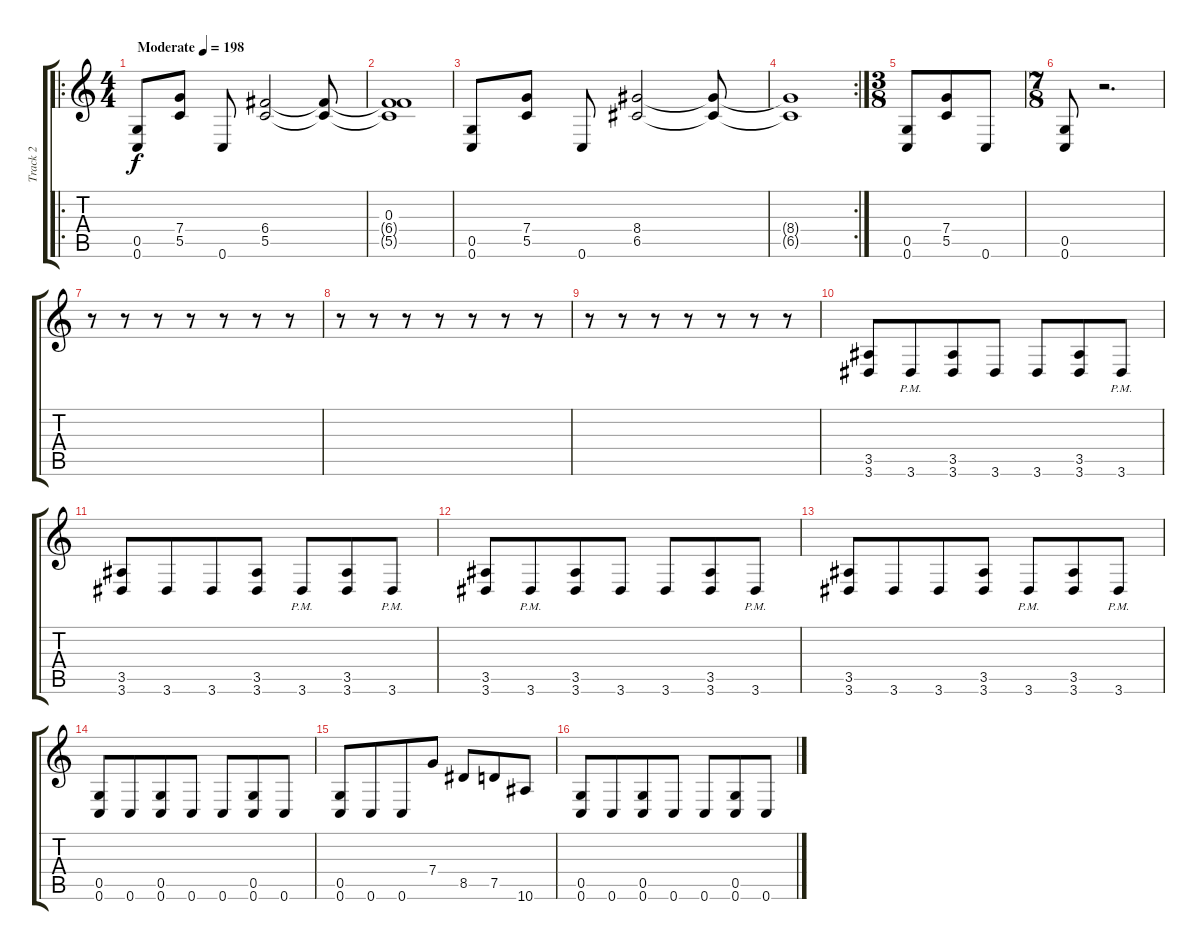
\track ("Track 2" "Track 2") {instrument distortionguitar}
\staff {score tabs}
\tuning (D4 A3 F3 C3 G2 C2) {hide}
\ro
\ts (4 4)
\tempo (198 "Moderate")
\clef g2
\ks c
(0.5 0.6).8{dy f instrument distortionguitar} (7.4 5.5).8 0.6.8 (6.4 5.5).2 (6.4{t} 5.5{t}).8 |
(0.3 6.4{t} 5.5{t}).1 |
(0.5 0.6).8 (7.4 5.5).8 0.6.8 (8.4 6.5).2 (8.4{t} 6.5{t}).8 |
\rc 2
(8.4{t} 6.5{t}).1 |
\ts (3 8)
(0.5 0.6).8 (7.4 5.5).8 0.6.8 |
\ts (7 8)
(0.5 0.6).8 r.2{d} |
r.8 r.8 r.8 r.8 r.8 r.8 r.8 |
r.8 r.8 r.8 r.8 r.8 r.8 r.8 |
r.8 r.8 r.8 r.8 r.8 r.8 r.8 |
(3.5 3.6).8 3.6{pm}.8 (3.5 3.6).8 3.6.8 3.6.8 (3.5 3.6).8 3.6{pm}.8 |
(3.5 3.6).8 3.6.8 3.6.8 (3.5 3.6).8 3.6{pm}.8 (3.5 3.6).8 3.6{pm}.8 |
(3.5 3.6).8 3.6{pm}.8 (3.5 3.6).8 3.6.8 3.6.8 (3.5 3.6).8 3.6{pm}.8 |
(3.5 3.6).8 3.6.8 3.6.8 (3.5 3.6).8 3.6{pm}.8 (3.5 3.6).8 3.6{pm}.8 |
(0.5 0.6).8 0.6.8 (0.5 0.6).8 0.6.8 0.6.8 (0.5 0.6).8 0.6.8 |
(0.5 0.6).8 0.6.8 0.6.8 7.4.8 8.5.8 7.5.8 10.6.8 |
(0.5 0.6).8 0.6.8 (0.5 0.6).8 0.6.8 0.6.8 (0.5 0.6).8 0.6.8
